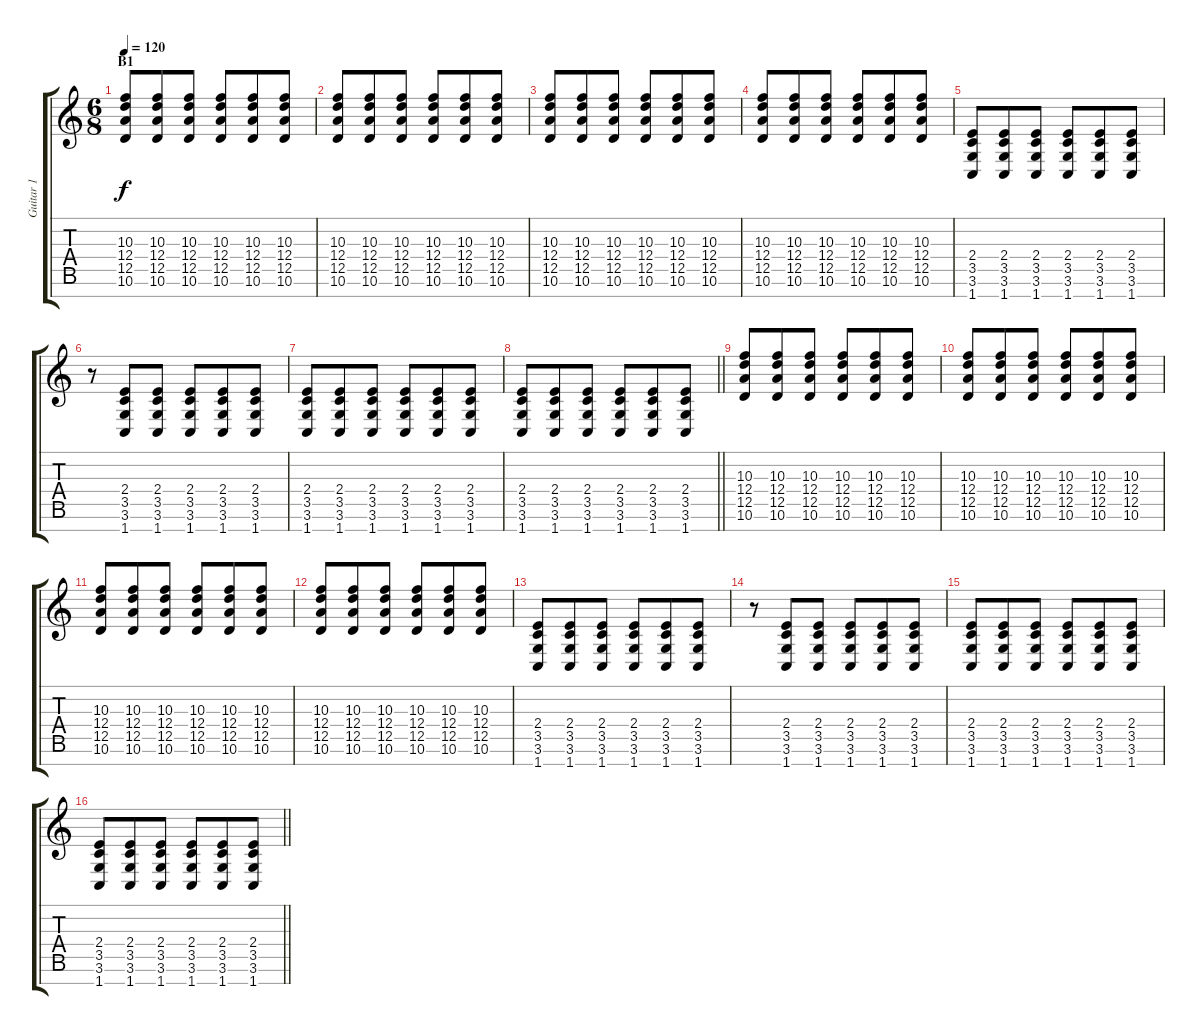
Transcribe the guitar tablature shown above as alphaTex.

\track ("Guitar 1" "Guitar 1") {instrument electricguitarjazz}
\staff {score tabs}
\tuning (E4 B3 G3 D3 A2 E2 B1) {hide}
\ts (6 8)
\section ("" "B1")
\tempo 120
\clef g2
\ks c
(10.3 12.4 12.5 10.6).8{dy f} (10.3 12.4 12.5 10.6).8 (10.3 12.4 12.5 10.6).8 (10.3 12.4 12.5 10.6).8 (10.3 12.4 12.5 10.6).8 (10.3 12.4 12.5 10.6).8 |
(10.3 12.4 12.5 10.6).8 (10.3 12.4 12.5 10.6).8 (10.3 12.4 12.5 10.6).8 (10.3 12.4 12.5 10.6).8 (10.3 12.4 12.5 10.6).8 (10.3 12.4 12.5 10.6).8 |
(10.3 12.4 12.5 10.6).8 (10.3 12.4 12.5 10.6).8 (10.3 12.4 12.5 10.6).8 (10.3 12.4 12.5 10.6).8 (10.3 12.4 12.5 10.6).8 (10.3 12.4 12.5 10.6).8 |
(10.3 12.4 12.5 10.6).8 (10.3 12.4 12.5 10.6).8 (10.3 12.4 12.5 10.6).8 (10.3 12.4 12.5 10.6).8 (10.3 12.4 12.5 10.6).8 (10.3 12.4 12.5 10.6).8 |
(2.4 3.5 3.6 1.7).8 (2.4 3.5 3.6 1.7).8 (2.4 3.5 3.6 1.7).8 (2.4 3.5 3.6 1.7).8 (2.4 3.5 3.6 1.7).8 (2.4 3.5 3.6 1.7).8 |
r.8 (2.4 3.5 3.6 1.7).8 (2.4 3.5 3.6 1.7).8 (2.4 3.5 3.6 1.7).8 (2.4 3.5 3.6 1.7).8 (2.4 3.5 3.6 1.7).8 |
(2.4 3.5 3.6 1.7).8 (2.4 3.5 3.6 1.7).8 (2.4 3.5 3.6 1.7).8 (2.4 3.5 3.6 1.7).8 (2.4 3.5 3.6 1.7).8 (2.4 3.5 3.6 1.7).8 |
\barLineRight lightlight
(2.4 3.5 3.6 1.7).8 (2.4 3.5 3.6 1.7).8 (2.4 3.5 3.6 1.7).8 (2.4 3.5 3.6 1.7).8 (2.4 3.5 3.6 1.7).8 (2.4 3.5 3.6 1.7).8 |
(10.3 12.4 12.5 10.6).8 (10.3 12.4 12.5 10.6).8 (10.3 12.4 12.5 10.6).8 (10.3 12.4 12.5 10.6).8 (10.3 12.4 12.5 10.6).8 (10.3 12.4 12.5 10.6).8 |
(10.3 12.4 12.5 10.6).8 (10.3 12.4 12.5 10.6).8 (10.3 12.4 12.5 10.6).8 (10.3 12.4 12.5 10.6).8 (10.3 12.4 12.5 10.6).8 (10.3 12.4 12.5 10.6).8 |
(10.3 12.4 12.5 10.6).8 (10.3 12.4 12.5 10.6).8 (10.3 12.4 12.5 10.6).8 (10.3 12.4 12.5 10.6).8 (10.3 12.4 12.5 10.6).8 (10.3 12.4 12.5 10.6).8 |
(10.3 12.4 12.5 10.6).8 (10.3 12.4 12.5 10.6).8 (10.3 12.4 12.5 10.6).8 (10.3 12.4 12.5 10.6).8 (10.3 12.4 12.5 10.6).8 (10.3 12.4 12.5 10.6).8 |
(2.4 3.5 3.6 1.7).8 (2.4 3.5 3.6 1.7).8 (2.4 3.5 3.6 1.7).8 (2.4 3.5 3.6 1.7).8 (2.4 3.5 3.6 1.7).8 (2.4 3.5 3.6 1.7).8 |
r.8 (2.4 3.5 3.6 1.7).8 (2.4 3.5 3.6 1.7).8 (2.4 3.5 3.6 1.7).8 (2.4 3.5 3.6 1.7).8 (2.4 3.5 3.6 1.7).8 |
(2.4 3.5 3.6 1.7).8 (2.4 3.5 3.6 1.7).8 (2.4 3.5 3.6 1.7).8 (2.4 3.5 3.6 1.7).8 (2.4 3.5 3.6 1.7).8 (2.4 3.5 3.6 1.7).8 |
\barLineRight lightlight
(2.4 3.5 3.6 1.7).8 (2.4 3.5 3.6 1.7).8 (2.4 3.5 3.6 1.7).8 (2.4 3.5 3.6 1.7).8 (2.4 3.5 3.6 1.7).8 (2.4 3.5 3.6 1.7).8
